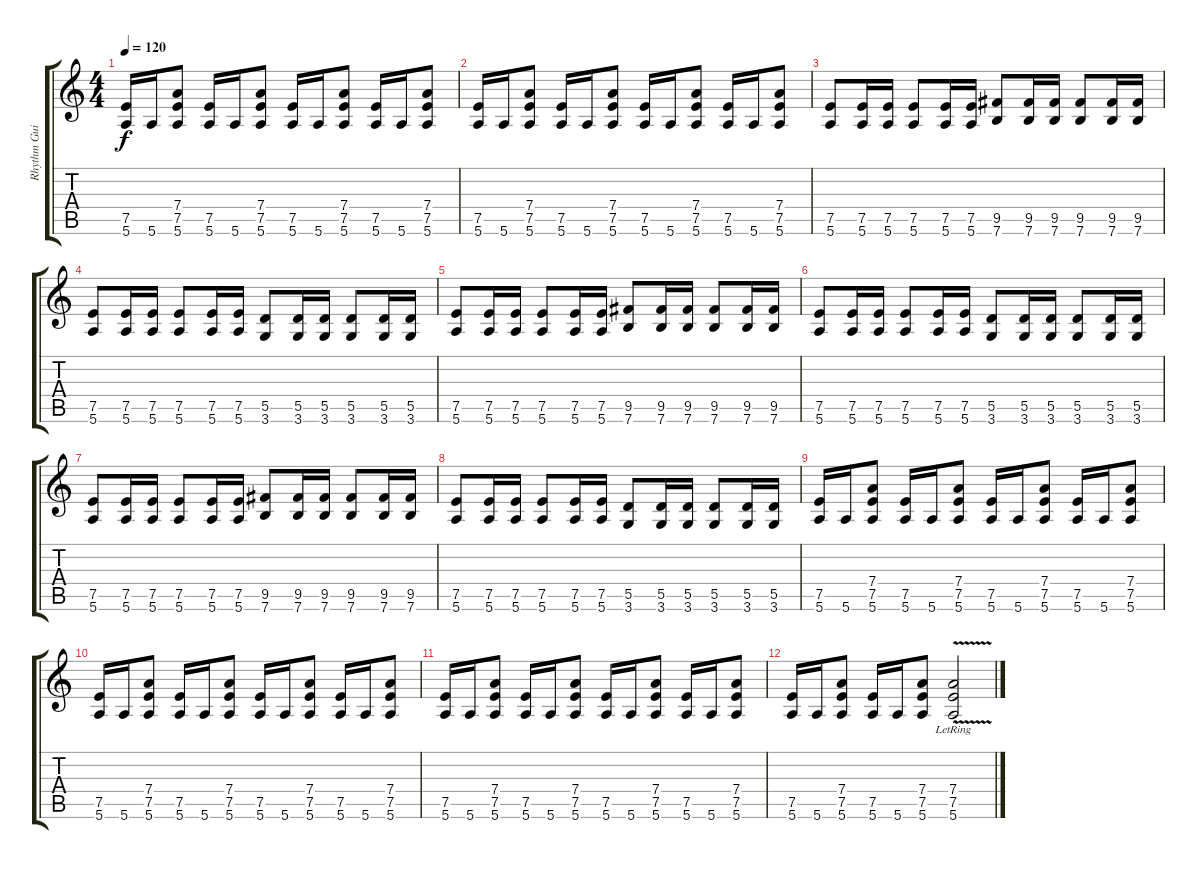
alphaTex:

\track ("Rhythm Guitar" "Rhythm Gui") {instrument distortionguitar}
\staff {score tabs}
\tuning (E4 B3 G3 D3 A2 E2) {hide}
\ts (4 4)
\tempo 120
\clef g2
\ks c
(7.5 5.6).16{dy f} 5.6.16 (7.4 7.5 5.6).8 (7.5 5.6).16 5.6.16 (7.4 7.5 5.6).8 (7.5 5.6).16 5.6.16 (7.4 7.5 5.6).8 (7.5 5.6).16 5.6.16 (7.4 7.5 5.6).8 |
(7.5 5.6).16 5.6.16 (7.4 7.5 5.6).8 (7.5 5.6).16 5.6.16 (7.4 7.5 5.6).8 (7.5 5.6).16 5.6.16 (7.4 7.5 5.6).8 (7.5 5.6).16 5.6.16 (7.4 7.5 5.6).8 |
(7.5 5.6).8 (7.5 5.6).16 (7.5 5.6).16 (7.5 5.6).8 (7.5 5.6).16 (7.5 5.6).16 (9.5 7.6).8 (9.5 7.6).16 (9.5 7.6).16 (9.5 7.6).8 (9.5 7.6).16 (9.5 7.6).16 |
(7.5 5.6).8 (7.5 5.6).16 (7.5 5.6).16 (7.5 5.6).8 (7.5 5.6).16 (7.5 5.6).16 (5.5 3.6).8 (5.5 3.6).16 (5.5 3.6).16 (5.5 3.6).8 (5.5 3.6).16 (5.5 3.6).16 |
(7.5 5.6).8 (7.5 5.6).16 (7.5 5.6).16 (7.5 5.6).8 (7.5 5.6).16 (7.5 5.6).16 (9.5 7.6).8 (9.5 7.6).16 (9.5 7.6).16 (9.5 7.6).8 (9.5 7.6).16 (9.5 7.6).16 |
(7.5 5.6).8 (7.5 5.6).16 (7.5 5.6).16 (7.5 5.6).8 (7.5 5.6).16 (7.5 5.6).16 (5.5 3.6).8 (5.5 3.6).16 (5.5 3.6).16 (5.5 3.6).8 (5.5 3.6).16 (5.5 3.6).16 |
(7.5 5.6).8 (7.5 5.6).16 (7.5 5.6).16 (7.5 5.6).8 (7.5 5.6).16 (7.5 5.6).16 (9.5 7.6).8 (9.5 7.6).16 (9.5 7.6).16 (9.5 7.6).8 (9.5 7.6).16 (9.5 7.6).16 |
(7.5 5.6).8 (7.5 5.6).16 (7.5 5.6).16 (7.5 5.6).8 (7.5 5.6).16 (7.5 5.6).16 (5.5 3.6).8 (5.5 3.6).16 (5.5 3.6).16 (5.5 3.6).8 (5.5 3.6).16 (5.5 3.6).16 |
(7.5 5.6).16 5.6.16 (7.4 7.5 5.6).8 (7.5 5.6).16 5.6.16 (7.4 7.5 5.6).8 (7.5 5.6).16 5.6.16 (7.4 7.5 5.6).8 (7.5 5.6).16 5.6.16 (7.4 7.5 5.6).8 |
(7.5 5.6).16 5.6.16 (7.4 7.5 5.6).8 (7.5 5.6).16 5.6.16 (7.4 7.5 5.6).8 (7.5 5.6).16 5.6.16 (7.4 7.5 5.6).8 (7.5 5.6).16 5.6.16 (7.4 7.5 5.6).8 |
(7.5 5.6).16 5.6.16 (7.4 7.5 5.6).8 (7.5 5.6).16 5.6.16 (7.4 7.5 5.6).8 (7.5 5.6).16 5.6.16 (7.4 7.5 5.6).8 (7.5 5.6).16 5.6.16 (7.4 7.5 5.6).8 |
(7.5 5.6).16 5.6.16 (7.4 7.5 5.6).8 (7.5 5.6).16 5.6.16 (7.4 7.5 5.6).8 (7.4{v lr} 7.5{v lr} 5.6{v lr}).2{volume 7}
